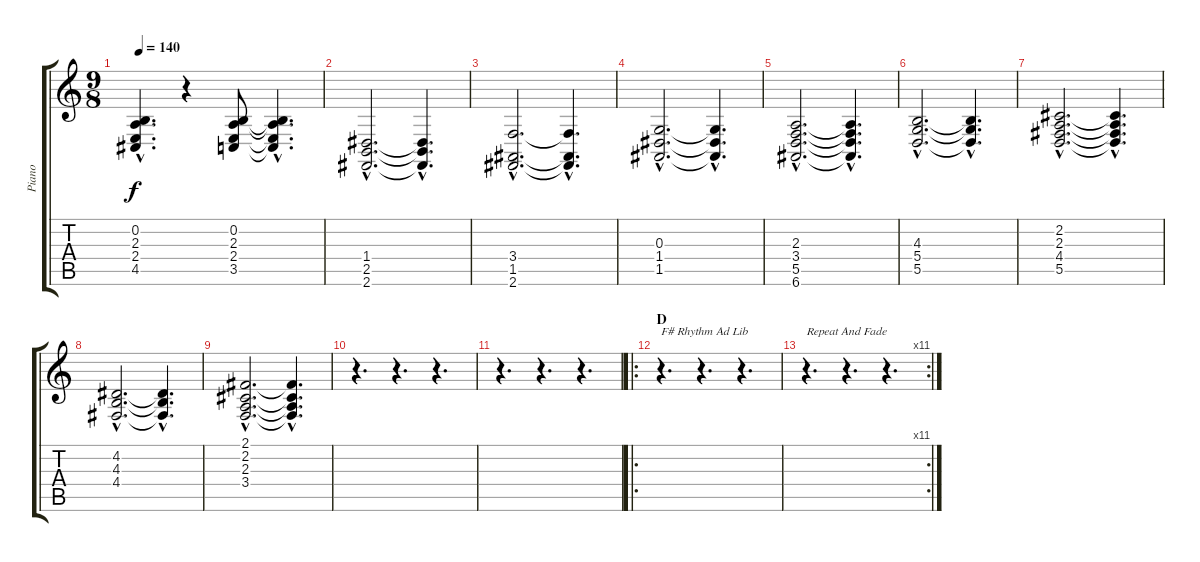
\track ("Piano" "Piano") {instrument electricpiano1}
\staff {score tabs}
\tuning (E4 B3 G3 D3 A2 E2) {hide}
\ts (9 8)
\tempo 140
\clef g2
\ks c
(0.2{hac} 2.3{hac} 2.4{hac} 4.5{hac}).4{d dy f} r.4 (0.2 2.3 2.4 3.5).8 (0.2{hac t} 2.3{hac t} 2.4{hac t} 3.5{hac t}).4{d} |
(1.4{hac} 2.5{hac} 2.6{hac}).2{d} (1.4{hac t} 2.5{hac t} 2.6{hac t}).4{d} |
(3.4{hac} 1.5{hac} 2.6{hac}).2{d} (3.4{hac t} 1.5{hac t} 2.6{hac t}).4{d} |
(0.3{hac} 1.4{hac} 1.5{hac}).2{d} (0.3{hac t} 1.4{hac t} 1.5{hac t}).4{d} |
(2.3{hac} 3.4{hac} 5.5{hac} 6.6{hac}).2{d} (2.3{hac t} 3.4{hac t} 5.5{hac t} 6.6{hac t}).4{d} |
(4.3{hac} 5.4{hac} 5.5{hac}).2{d} (4.3{hac t} 5.4{hac t} 5.5{hac t}).4{d} |
(2.2{hac} 2.3{hac} 4.4{hac} 5.5{hac}).2{d} (2.2{hac t} 2.3{hac t} 4.4{hac t} 5.5{hac t}).4{d} |
(4.2{hac} 4.3{hac} 4.4{hac}).2{d} (4.2{hac t} 4.3{hac t} 4.4{hac t}).4{d} |
(2.1{hac} 2.2{hac} 2.3{hac} 3.4{hac}).2{d} (2.1{hac t} 2.2{hac t} 2.3{hac t} 3.4{hac t}).4{d} |
r.4{d} r.4{d} r.4{d} |
r.4{d} r.4{d} r.4{d} |
\ro
\section ("" "D")
r.4{d txt "F# Rhythm Ad Lib"} r.4{d} r.4{d} |
\rc 11
r.4{d txt "Repeat And Fade"} r.4{d} r.4{d}
